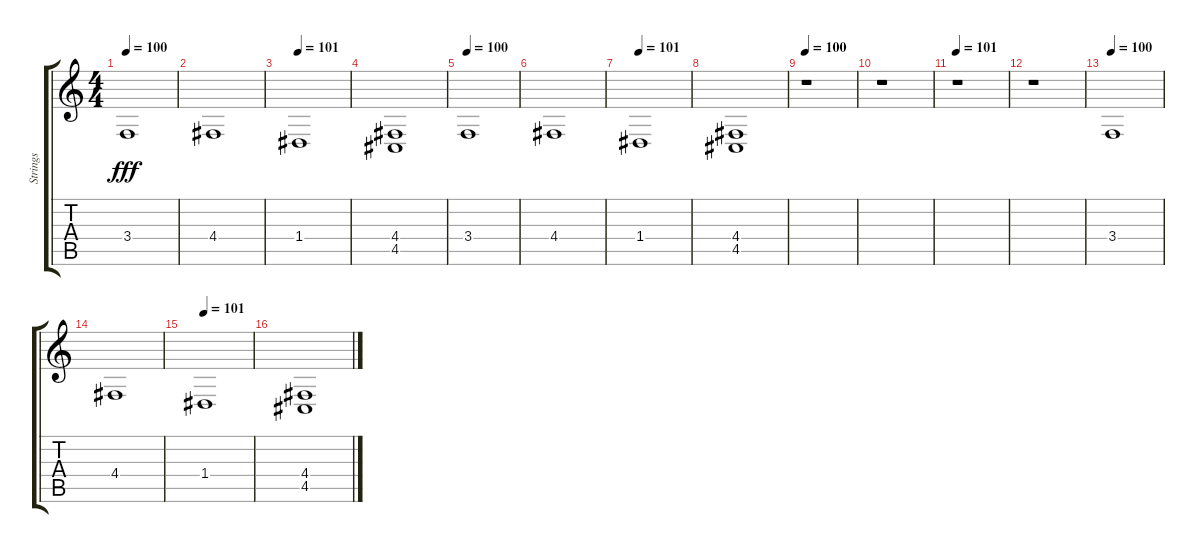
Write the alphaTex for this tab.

\track ("Strings" "Strings") {instrument stringensemble1}
\staff {score tabs}
\tuning (E4 B3 G3 D3 A2 E2) {hide}
\ts (4 4)
\tempo 100
\clef g2
\ks c
3.4.1{dy fff} |
4.4.1 |
\tempo 101
1.4.1 |
(4.4 4.5).1 |
\tempo 100
3.4.1 |
4.4.1 |
\tempo 101
1.4.1 |
(4.4 4.5).1 |
\tempo 100
r.1 |
r.1 |
\tempo 101
r.1 |
r.1 |
\tempo 100
3.4.1{volume 4} |
4.4.1{volume 8} |
\tempo 101
1.4.1 |
(4.4 4.5).1
